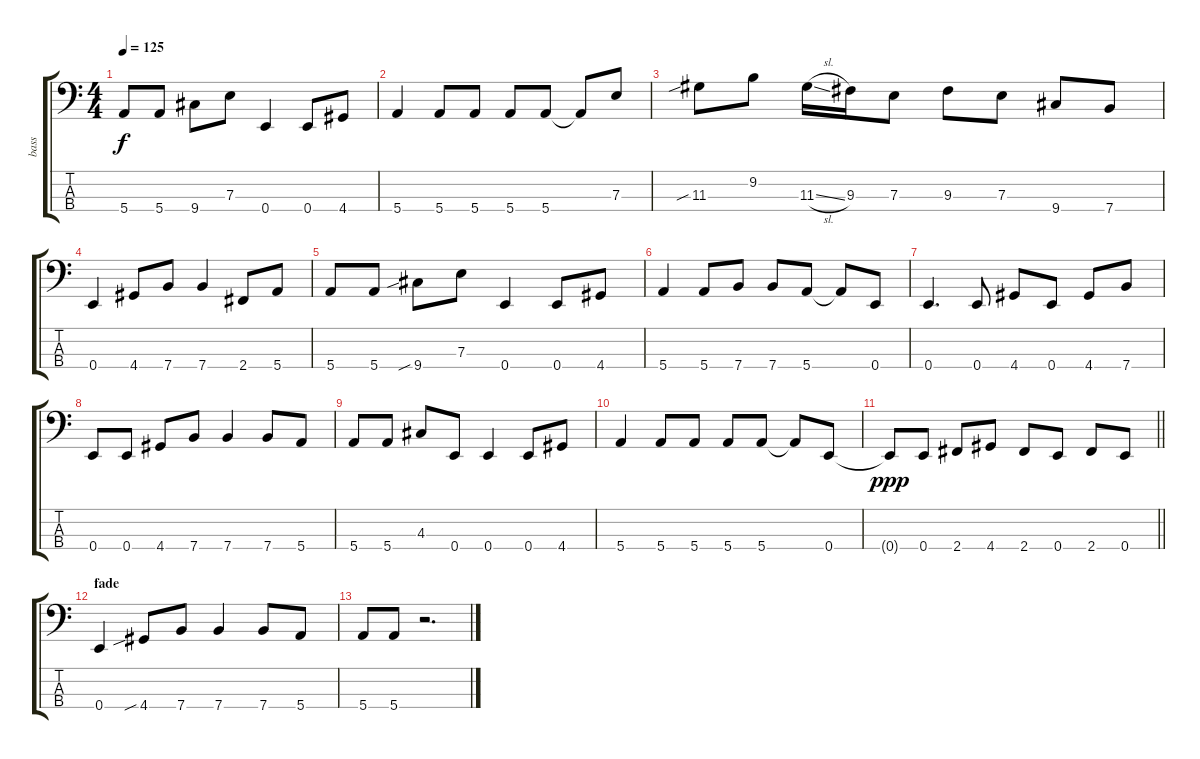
\track ("bass" "bass") {instrument electricbassfinger}
\staff {score tabs}
\tuning (G2 D2 A1 E1) {hide}
\ts (4 4)
\tempo 125
\clef f4
\ks c
5.4.8{dy f} 5.4.8 9.4.8 7.3.8 0.4.4 0.4.8 4.4.8 |
5.4.4 5.4.8 5.4.8 5.4.8 5.4.8 5.4{t}.8 7.3.8 |
11.3{sib}.8 9.2.8 11.3{sl}.16 9.3.16 7.3.8 9.3.8 7.3.8 9.4.8 7.4.8 |
0.4.4 4.4.8 7.4.8 7.4.4 2.4.8 5.4.8 |
5.4.8 5.4.8 9.4{sib}.8 7.3.8 0.4.4 0.4.8 4.4.8 |
5.4.4 5.4.8 7.4.8 7.4.8 5.4.8 5.4{t}.8 0.4.8 |
0.4.4{d} 0.4.8 4.4.8 0.4.8 4.4.8 7.4.8 |
0.4.8 0.4.8 4.4.8 7.4.8 7.4.4 7.4.8 5.4.8 |
5.4.8 5.4.8 4.3.8 0.4.8 0.4.4 0.4.8 4.4.8 |
5.4.4 5.4.8 5.4.8 5.4.8 5.4.8 5.4{t}.8 0.4.8 |
\barLineRight lightlight
0.4{t}.8{dy ppp} 0.4.8 2.4.8{volume 0} 4.4.8 2.4.8 0.4.8 2.4.8 0.4.8 |
\section ("" "fade")
0.4.4 4.4{sib}.8 7.4.8 7.4.4 7.4.8 5.4.8 |
5.4.8 5.4.8 r.2{d}
